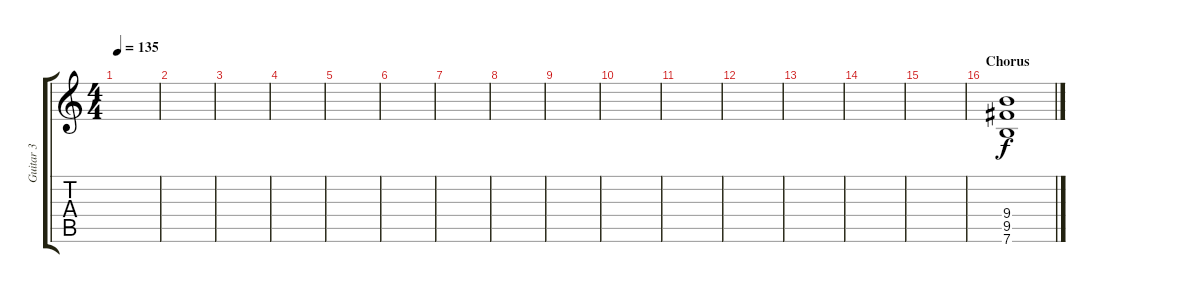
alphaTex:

\track ("Guitar 3" "Guitar 3") {instrument overdrivenguitar}
\staff {score tabs}
\tuning (E4 B3 G3 D3 A2 E2) {hide}
\ts (4 4)
\tempo 135
\clef g2
\ks c
|
|
|
|
|
|
|
|
|
|
|
|
|
|
|
\section ("" "Chorus")
(9.4 9.5 7.6).1
